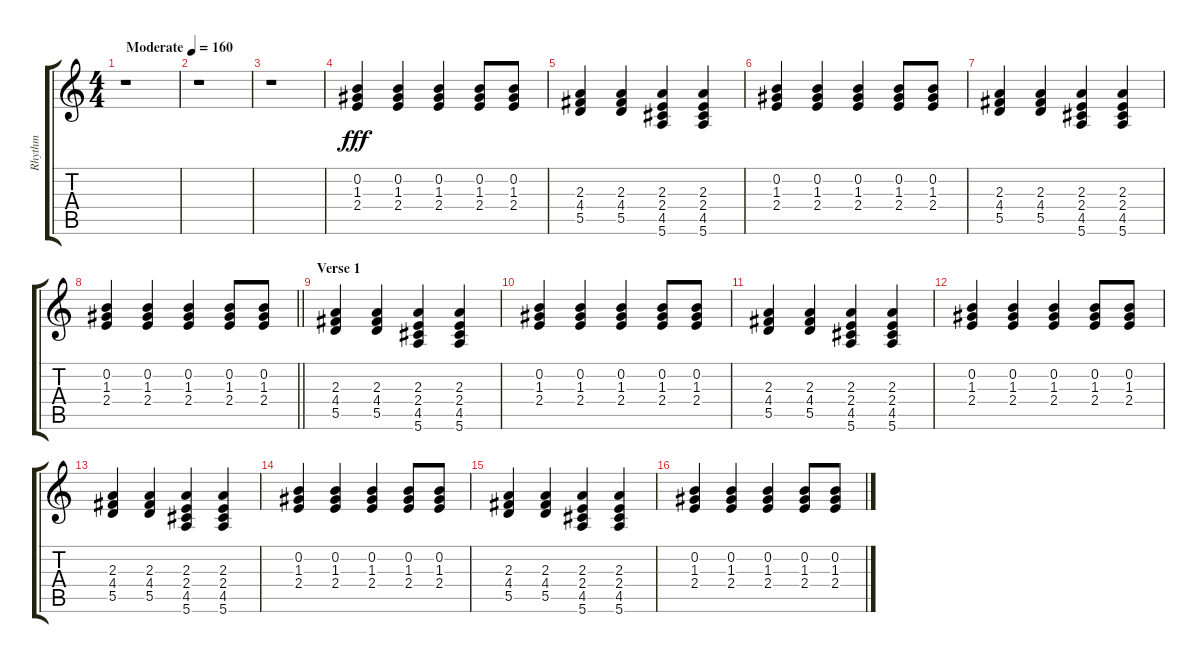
\track ("Rhythm" "Rhythm") {instrument acousticguitarsteel}
\staff {score tabs}
\tuning (E4 B3 G3 D3 A2 E2) {hide}
\ts (4 4)
\tempo (160 "Moderate")
\clef g2
\ks c
r.1{dy fff instrument acousticguitarsteel} |
r.1 |
r.1 |
(0.2 1.3 2.4).4 (0.2 1.3 2.4).4 (0.2 1.3 2.4).4 (0.2 1.3 2.4).8 (0.2 1.3 2.4).8 |
(2.3 4.4 5.5).4 (2.3 4.4 5.5).4 (2.3 2.4 4.5 5.6).4 (2.3 2.4 4.5 5.6).4 |
(0.2 1.3 2.4).4 (0.2 1.3 2.4).4 (0.2 1.3 2.4).4 (0.2 1.3 2.4).8 (0.2 1.3 2.4).8 |
(2.3 4.4 5.5).4 (2.3 4.4 5.5).4 (2.3 2.4 4.5 5.6).4 (2.3 2.4 4.5 5.6).4 |
\barLineRight lightlight
(0.2 1.3 2.4).4 (0.2 1.3 2.4).4 (0.2 1.3 2.4).4 (0.2 1.3 2.4).8 (0.2 1.3 2.4).8 |
\section ("" "Verse 1")
(2.3 4.4 5.5).4 (2.3 4.4 5.5).4 (2.3 2.4 4.5 5.6).4 (2.3 2.4 4.5 5.6).4 |
(0.2 1.3 2.4).4 (0.2 1.3 2.4).4 (0.2 1.3 2.4).4 (0.2 1.3 2.4).8 (0.2 1.3 2.4).8 |
(2.3 4.4 5.5).4 (2.3 4.4 5.5).4 (2.3 2.4 4.5 5.6).4 (2.3 2.4 4.5 5.6).4 |
(0.2 1.3 2.4).4 (0.2 1.3 2.4).4 (0.2 1.3 2.4).4 (0.2 1.3 2.4).8 (0.2 1.3 2.4).8 |
(2.3 4.4 5.5).4 (2.3 4.4 5.5).4 (2.3 2.4 4.5 5.6).4 (2.3 2.4 4.5 5.6).4 |
(0.2 1.3 2.4).4 (0.2 1.3 2.4).4 (0.2 1.3 2.4).4 (0.2 1.3 2.4).8 (0.2 1.3 2.4).8 |
(2.3 4.4 5.5).4 (2.3 4.4 5.5).4 (2.3 2.4 4.5 5.6).4 (2.3 2.4 4.5 5.6).4 |
(0.2 1.3 2.4).4 (0.2 1.3 2.4).4 (0.2 1.3 2.4).4 (0.2 1.3 2.4).8 (0.2 1.3 2.4).8
